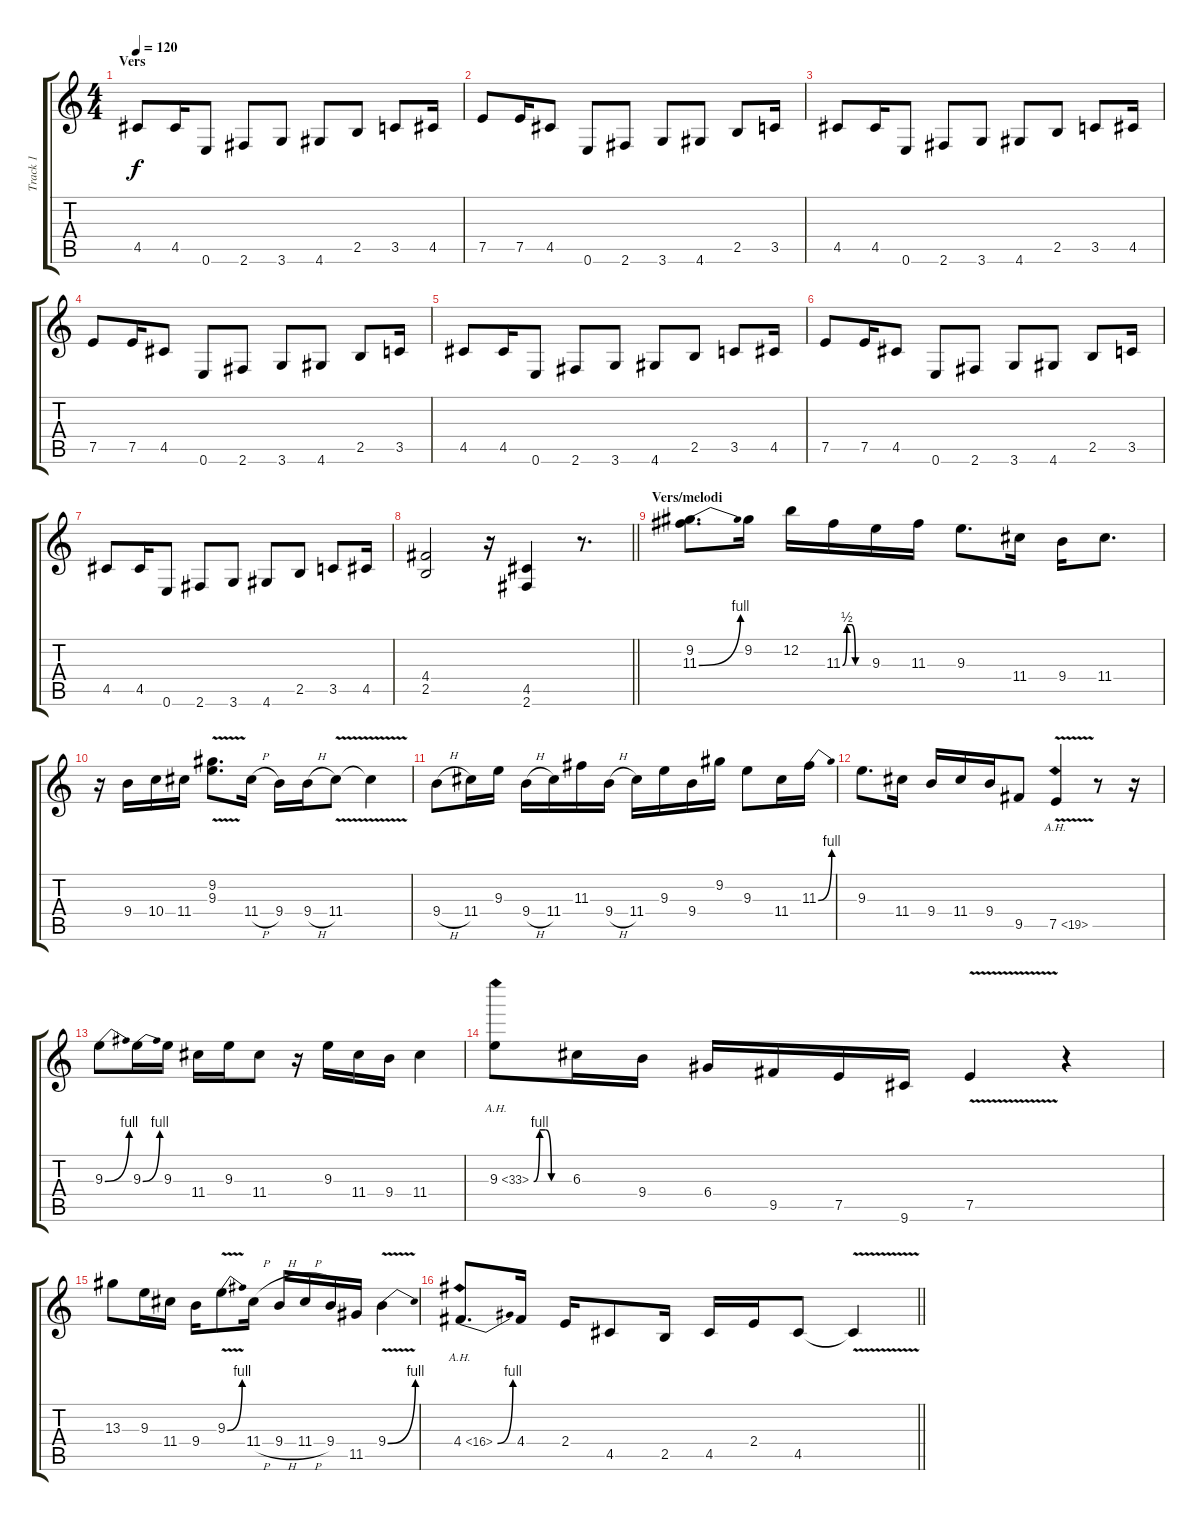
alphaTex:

\track ("Track 1" "Track 1") {instrument overdrivenguitar}
\staff {score tabs}
\tuning (E4 B3 G3 D3 A2 E2) {hide}
\ts (4 4)
\section ("" "Vers")
\tempo 120
\clef g2
\ks c
4.5.8{dy f} 4.5.16 0.6.8 2.6.8 3.6.8 4.6.8 2.5.8 3.5.8 4.5.16 |
7.5.8 7.5.16 4.5.8 0.6.8 2.6.8 3.6.8 4.6.8 2.5.8 3.5.16 |
4.5.8 4.5.16 0.6.8 2.6.8 3.6.8 4.6.8 2.5.8 3.5.8 4.5.16 |
7.5.8 7.5.16 4.5.8 0.6.8 2.6.8 3.6.8 4.6.8 2.5.8 3.5.16 |
4.5.8 4.5.16 0.6.8 2.6.8 3.6.8 4.6.8 2.5.8 3.5.8 4.5.16 |
7.5.8 7.5.16 4.5.8 0.6.8 2.6.8 3.6.8 4.6.8 2.5.8 3.5.16 |
4.5.8 4.5.16 0.6.8 2.6.8 3.6.8 4.6.8 2.5.8 3.5.8 4.5.16 |
\barLineRight lightlight
(4.4 2.5).2 r.16 (4.5 2.6).4 r.8{d} |
\section ("" "Vers/melodi")
(9.2 11.3{be (bend 0 0 60 4)}).8{d} 9.2.16 12.2.16 11.3{be (custom 0 0 10 2 20 2 30 0 60 0)}.16 9.3.16 11.3.16 9.3.8{d} 11.4.16 9.4.16 11.4.8{d} |
r.16 9.4.16 10.4.16 11.4.16 (9.2{v} 9.3{v}).8{d} 11.4{h}.16 9.4.16 9.4{h}.16 11.4{v}.8 11.4{t}.4 |
9.4{h}.8 11.4.16 9.3.16 9.4{h}.16 11.4.16 11.3.16 9.4{h}.16 11.4.16 9.3.16 9.4.16 9.2.16 9.3.8 11.4.16 11.3{be (bend 0 0 60 4)}.16 |
9.3.8{d} 11.4.16 9.4.16 11.4.16 9.4.16 9.5.8 7.5{ah 12 v}.4 r.8 r.16 |
9.3{be (bend 0 0 60 4)}.8 9.3{be (bend 0 0 60 4)}.16 9.3.16 11.4.16 9.3.16 11.4.8 r.16 9.3.16 11.4.16 9.4.16 11.4.4 |
9.3{be (custom 0 0 10 4 20 4 30 0 60 0) ah 24}.8 6.3.16 9.4.16 6.4.16 9.5.16 7.5.16 9.6.16 7.5{v}.4 r.4 |
13.3.8 9.3.16 11.4.16 9.4.16 9.3{be (bend 0 0 60 4) v}.8 11.4{h}.16 9.4{h}.16 11.4{h}.16 9.4.16 11.5.16 9.4{be (bend 0 0 60 4) v}.4 |
\barLineRight lightlight
4.4{be (bend 0 0 60 4) ah 12}.8{d} 4.4.16 2.4.16 4.5.8 2.5.16 4.5.16 2.4.16 4.5.8 4.5{v t}.4
